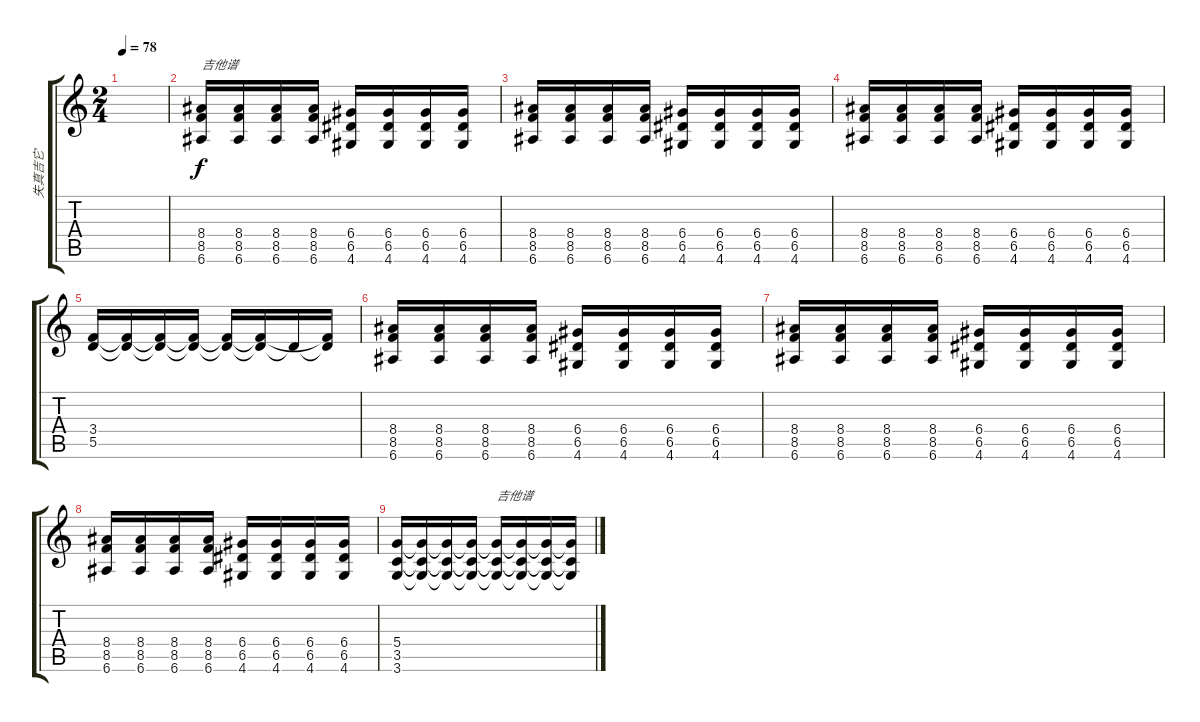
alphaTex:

\track ("失真吉它" "失真吉它") {instrument overdrivenguitar}
\staff {score tabs}
\tuning (E4 B3 G3 D3 A2 E2) {hide}
\ts (2 4)
\tempo 78
\clef g2
\ks c
|
(8.4 8.5 6.6).16{txt "吉他谱"} (8.4 8.5 6.6).16 (8.4 8.5 6.6).16 (8.4 8.5 6.6).16 (6.4 6.5 4.6).16 (6.4 6.5 4.6).16 (6.4 6.5 4.6).16 (6.4 6.5 4.6).16 |
(8.4 8.5 6.6).16 (8.4 8.5 6.6).16 (8.4 8.5 6.6).16 (8.4 8.5 6.6).16 (6.4 6.5 4.6).16 (6.4 6.5 4.6).16 (6.4 6.5 4.6).16 (6.4 6.5 4.6).16 |
(8.4 8.5 6.6).16 (8.4 8.5 6.6).16 (8.4 8.5 6.6).16 (8.4 8.5 6.6).16 (6.4 6.5 4.6).16 (6.4 6.5 4.6).16 (6.4 6.5 4.6).16 (6.4 6.5 4.6).16 |
(3.4 5.5).16 (3.4{t} 5.5{t}).16 (3.4{t} 5.5{t}).16 (3.4{t} 5.5{t}).16 (3.4{t} 5.5{t}).16 (3.4{t} 5.5{t}).16 5.5{t}.16 (3.4{t} 5.5{t}).16 |
(8.4 8.5 6.6).16 (8.4 8.5 6.6).16 (8.4 8.5 6.6).16 (8.4 8.5 6.6).16 (6.4 6.5 4.6).16 (6.4 6.5 4.6).16 (6.4 6.5 4.6).16 (6.4 6.5 4.6).16 |
(8.4 8.5 6.6).16 (8.4 8.5 6.6).16 (8.4 8.5 6.6).16 (8.4 8.5 6.6).16 (6.4 6.5 4.6).16 (6.4 6.5 4.6).16 (6.4 6.5 4.6).16 (6.4 6.5 4.6).16 |
(8.4 8.5 6.6).16 (8.4 8.5 6.6).16 (8.4 8.5 6.6).16 (8.4 8.5 6.6).16 (6.4 6.5 4.6).16 (6.4 6.5 4.6).16 (6.4 6.5 4.6).16 (6.4 6.5 4.6).16 |
(5.4 3.5 3.6).16 (5.4{t} 3.5{t} 3.6{t}).16 (5.4{t} 3.5{t} 3.6{t}).16 (5.4{t} 3.5{t} 3.6{t}).16 (5.4{t} 3.5{t} 3.6{t}).16{txt "吉他谱"} (5.4{t} 3.5{t} 3.6{t}).16 (5.4{t} 3.5{t} 3.6{t}).16 (5.4{t} 3.5{t} 3.6{t}).16
